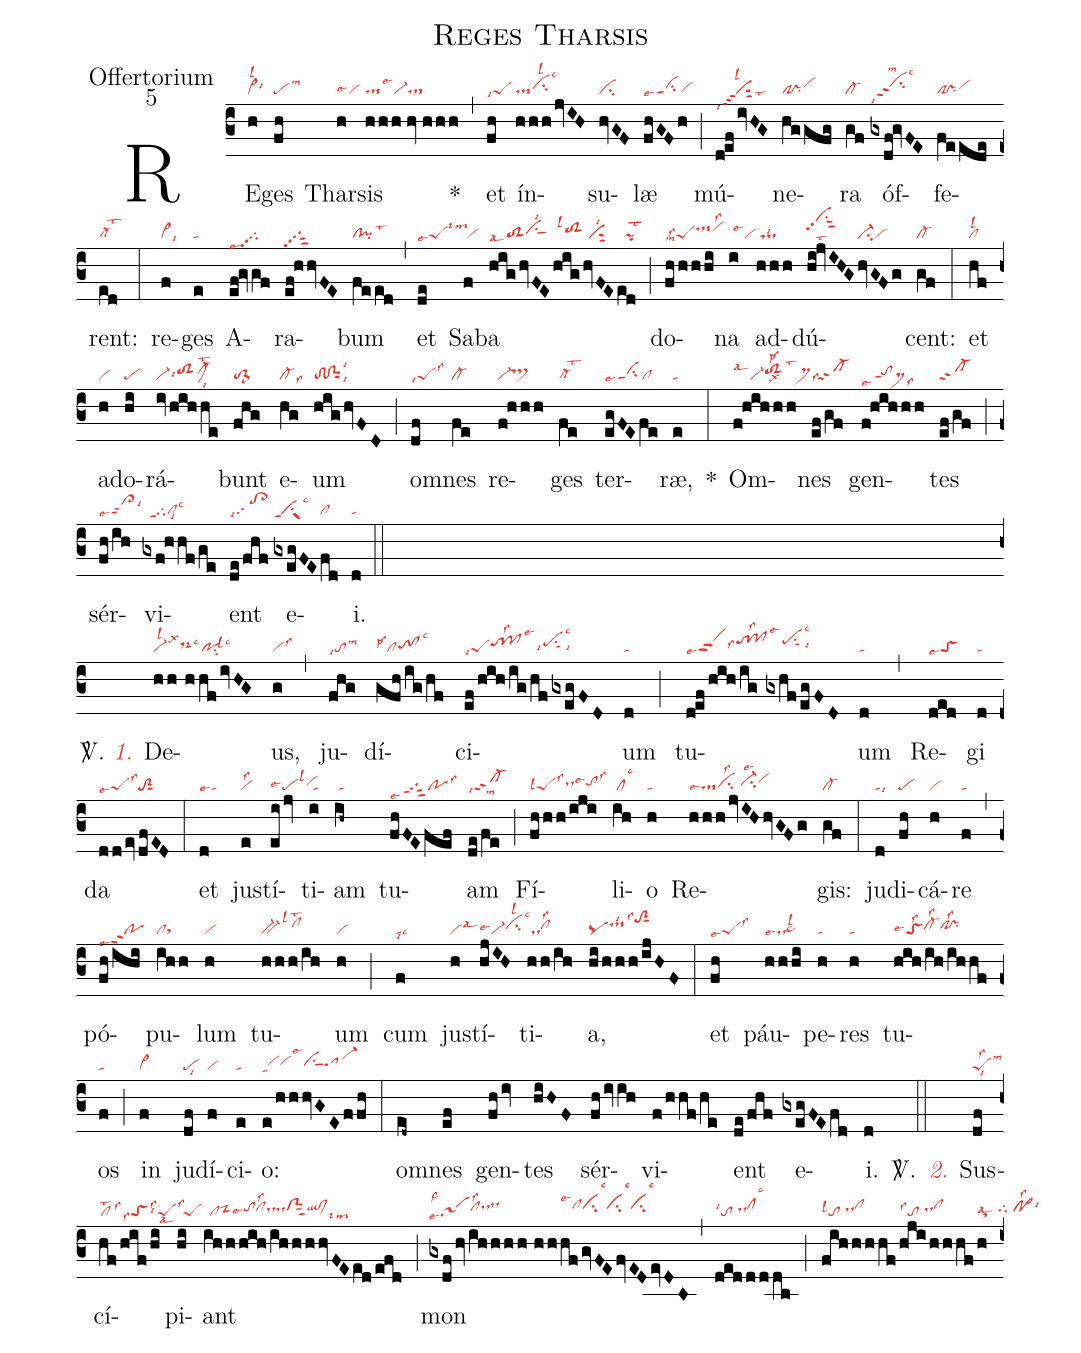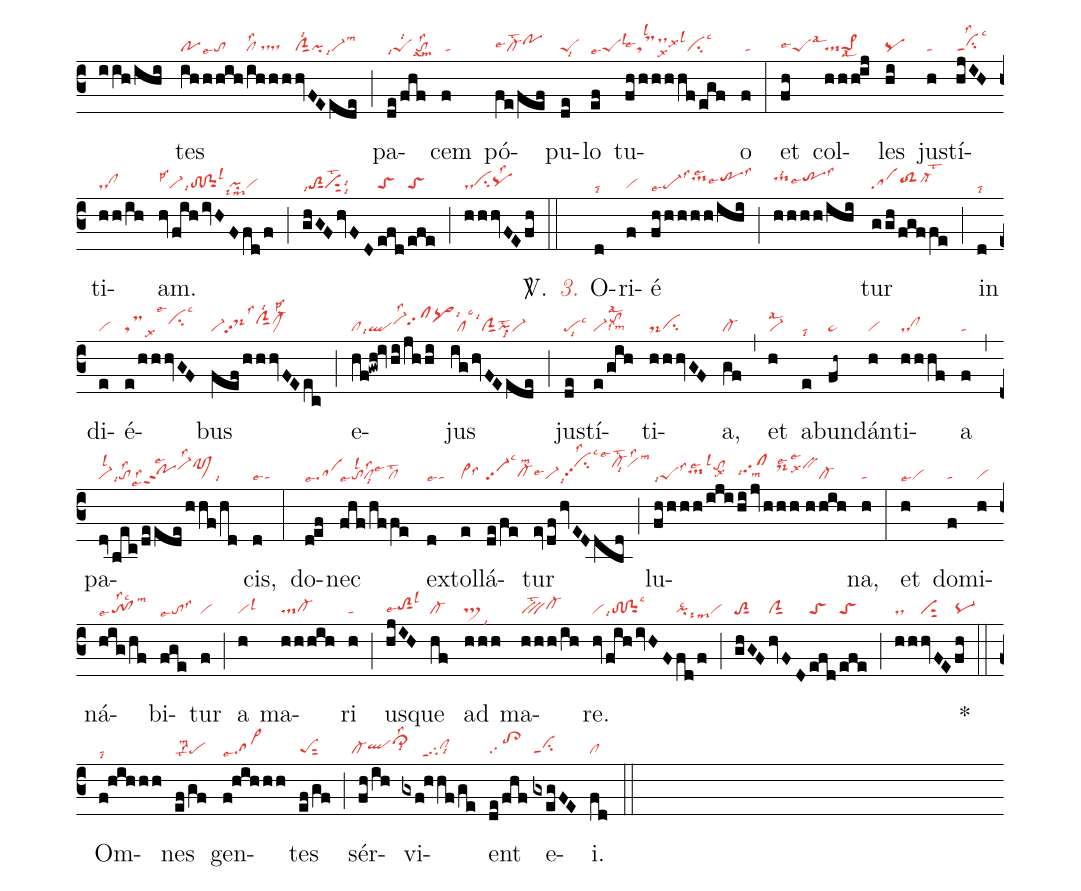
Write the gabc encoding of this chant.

name: Reges Tharsis;
office-part: Offertorium;
mode: 5;
nabc-lines: 1;
%%
(c3)
RE(h|vi>lsl2lsi6)ges(fh|pelsm3) Thar(h|vilse4)sis(hhh//hv//hhh|ts-vi-lse1ts-) *(,)
et(fh|peSlsi7) ín(hhhjvIH|ts-cihhlsl2lsc3)su(hvGF|ci)læ(fhGFh|vippt1su2lse7vihg) (;)
mú(d!efivHG|vippt3sut2lsi7lsl2lst6)ne(hggfg|cl!prvihi)ra(gf|cl-) óf(gxdf!gvFE|vihippt2su2lsi7lsm2lsc3)fe(feede|cl!prvihh)rent:(ed|cl-lst2) (:)
re(f|vi>lsi9)ges(e|ta) A(ef!gvgf|tgpp2lse7)ra(ef!hhvFE|tgS3pp2)bum(feed|cl!pilst3) (,)
et(de|peSlse7lsim3) Sa(f|/vi)ba(highvFE/|toS2lsal7vihhsu1sut1lsi2|/highvFE|/toS2hhlsl1/ciS1lsi2|ed|//pilst2) (;)
do(fhhhhi|peSlss4lsm7ts-hivihilss2)na(i|/vilse1) ad(hhh|/tslsi2)dú(hi!jvIHG|vihmpp2su1sut2lst8|hvGFg|ci-vi)cent:(gf|cl-) (:)
et(hf|cllsl2) a(h|vi)do(hi|pe)rá(ivhihhe|vi-toS2hhlsi7clM-hhlst2lsi8)bunt(fhg|to>1) e(hg|cl-lss9)um(highvFD|to!ciGlsi3lsi9) (;)
om(df|peSlsi7lss3)nes(fe|cl-) re(f!hhh|vi-ts>hh)ges(fe|cl-lst2) ter(egFEfe|vippt1su2lse7cl)ræ,(e|ta) *(:)
Om(f!hihhh|vi-lsal1toS2hhlsx8lsp2lst3ds>hhlss6)nes(ef/gf|//sf-) gen(f!hihhh|tohhppt1lse7ds>lss6)tes(ef/gf|sf-) (;)
sér(fh/ih//|cl>ppt2lse7lsi6)vi(gxf!hhf/ge|//tgppt1cllsc3lsi8)ent(de/fhf|to>pp2lsi7) e(gxegFE|vippt1su1suw1lsc3|fd|cl)i.(d|ta)
% <sp>V/</sp>.(::)
(::Z)
<sp>V/</sp>. <i><c>1.</c></i> {De}(hh//hhf/ivHG|vi-lsl2lsx3ds-hhposu2lsc1lsl3lsc3)us,(g|vilss3) (,)
ju(fhg|tolsi7lsm3)dí(gfh/ig/hf|cllsp1tohg!clhglsc3)ci(ef/hih/ig/hf/gxegFD|peSlsi7tohh!clhh!clhhlss2lse3pehhsu1sut1lsi7lsc3lsi9)um(d|ta) (;)
tu(def/hih/ig//gxhf/egFD|scSlse7tohi!clhi!clhilss7lss2lse3pehisu1sut1lsc3lsi9)um(d|ta) (,)
Re(ded|toSlse7)gi(d|ta) da(ddevdfED|peSlse7lss3toS2sut1) (:)
et(d|talse4) jus(e|vilss2)tí(eijv|pelse4vihhlsl1)ti(i|/ta)am(ih~|/ta) tu(fhFEfef|tgS3ppt1lse7polss3)am(de/fe|sf-lsi7lsm8) (;)
Fí(fhhh/iji|peSlsl4lss3dshhtohhlse4lss3)li(ih|/cllsc3)o(h|ta) Re(hhhjvIHhvGFg|ts-lse4cihglss2/ci-hhlse2vihi)gis:(gf|cl-) (:)
ju(d|talsi9)di(fh|pe)cá(h|vi)re(f|ta) (,)
pó(fh/ihi|poppt2lse7)pu(ihh|clsthg)lum(h|vi) tu(hhh/ih|bv-clhilsl1lst2)um(h|vi) (;)
cum(f|talsc3lsi8) jus(h|vilsal3)tí(hjIH|vi-lse4cihhlsl2lsc3)ti(hh/ih|/dsclhhlss2)a,(hi/hhh/ijHF|pqts-hilsi2toS2hksut1lss4) (:)
et(fh|peSlse7lss3) páu(hhhi|dslse4ta>hglsl2)pe(h|ta)res(h|ta) tu(hih/ih/ihhf|toSlse4lss2cl-hhlss2clhh!prhhlss2)os(f|ta) (;)
in(f|vi>) ju(df|pelsi8)dí(f|vi)ci(e|ta)o:(e/hhhvGEffh|tahevihhvihhciShhlse1sa-hh) (:)
om(ed~)nes(ef) gen(fhiv)tes(hiHF) sér(fhivih)vi(f/h/hf/he)ent(de/fhf) e(gxegFEfd)i.(d) <sp>V/</sp>.(::)
<i><c>2.</c></i> {Sus}(df|peSlsi8lss2lsm3)cí(hf/hif/hi|cllst2lss3toSlss7lss3lsi6peSlsal8lss3)pi(hi|//peS)ant(ih/h/hih/ih/hhhvFEed/efd|//clstShgtohhlse7clhhlss2dshhdshhclShhsut2qlhh!clMhhlsim9) (;)
mon(gxdfhvihhhh//hh/|sa1lsfr1lse7clhhlss2dshidshj|hf/gvFEfvEDevDB|clhilse1cihilsc3cihilsc3cihilsc3) (,)
(deddddb|tolsi1/dshhclhilsc3) (;)
(fihhhhf/|tolsl1/dshhclhi|hji/hhhf/|tolss1/dshhclhi|h/iih/ihi|sthflsal2/tghh/po>hhlss2lsi6)tes(ihh/hih/|potolse7|ihhh|cllss2/dshgdshg|hvFEede|ciGlsi2pilsi9vi-lsm3) (;)
pa(de/fhf|peSlsi7lsi2tolss2lsam8)cem(f|/ta) pó(fe/fef|cl-lse4lst2pohi)pu(de|peSlsi8)lo(ef|peSlse7lsl3) tu(fhh/|tsMlse4lsl2lsx9|/hhhf/egf|//dshjlsx9cilsl1lsc3)o(f|/ta) (:)
et(fh|peSlse4lsal3) col(hhhij|ts-pe>1hglsal8)les(hi|pq) jus(h|ta)tí(hjIH|vippt1su2lss2lsc3)ti(hh/ih|dsclhh)am.(hvfihivHFfd/f|vi-lsp1to!ciGlsi7lsl3pilsim8vi) (;)
(ghGFhvFD|toS2sut1lsi7visut2lst2lsi6lsi9|efd|toS|/efe|toS) (;)
(hhhvFEfh|dscihgpqhglss2) <sp>V/</sp>.(::)
<i><c>3.</c></i> {O}(d|talsi8)ri(f|vi)é(fhhhhh/ihi|pe-lse7lss3ts-hilse2trhilse7lss3) (;)
(hhhh/ihi|ts-hilsi2trhilse7lss3)tur(ggh/fgf/fe|satoS2hhcl-hhlst2) (;)
in(d|talsi8) di(e|vi)é(e/hhhvGF|tsMlsx9cihilsc3lse1)bus(fef/hhhvFEec|vi-ds-hipp2ciGhilss1lsi2clM-hilsp2) (;)
e(hf!gwh!ivhi/jh/hi|cllsi9qlvi-hilss2sfhipq>hjlsi6)jus(ighvFEede|//cllsc3ciGlsi1pilst2lsi8vi-) (;)
jus(de|pelsi8lsc3)tí(e/gih|vi-tohjlssm8lsal2)ti(hhhvGF|ds-cihg)a,(gf|cl-) (,)
et(h|vi-lsal2) a(e|talsi8)bun(fh~|ta>)dán(h|vi)ti(hhhf|dsclhh)a(f|ta) (,)
pa(dvbec/de/ede/hhf/hd|vi-lsl2tolsi7lss2pohhppt2lse7lss4lse2vi-hjlss2pfMhjlsi9)cis,(d|talse4) (:)
do(def|salse7)nec(fhf/hf/fe|tolse7lsl2cllss2lsi8cllse1lst2) ex(d|talse7)tol(e|vi>lss6)lá(de/fe|vi-pp2lsc3cl-hglsm2)tur(evdfhvEDdbd|vi-lse4cihkpp2lsi7lss2lsc3cl-hklse1lst2lsi8vihklss2lsm3) (;)
lu(fhhhh|peSlsi7lss3ts-hhlse2|/iji|tohjlsl1lsx8|hijvh|sfhilsi7lsm8|hh//hhih|ds-hjlse2bvhjlse1lsx7cl-)na,(h|ta) (:)
et(h|vilse7) do(f|ta)mi(h|vi)ná(hig/hf|to!cllse7lss2lsc2lsm3)bi(fge|tolse7lss3)tur(f|vi) (;)
a(h|vilsl3) ma(hhhih|ts-cl-hg)ri(h|ta) (;)
us(hjIH|toS2hhsut1lsl3lse7)que(hf|cl-) ad(hhh|ts>lsi9) ma(hhh/ih|tvlst2cl-hh)re.(hvfihivHF|vito!ciGlsi7lsc3|fd/f|pilsc2lsim9vi) (;)
(ghGF|toS2sut1|hvFD|ciG|efd/|toS|efe|toS) (;)
(hh|ds|hvFE|ciS1|fh|pq-) *(::)
Om(f!hihhh|talsi8)nes(ef/gf|pelss4lsm1lst7) gen(f!hihhh|sa>lse7)tes(ef/gf|peSsut2) (;)
sér(fh/ih//|``cl-qlhhcl>hjlsi8lss2)vi(gxf!hhf/ge|//////tgppt1clhhlsi8)ent(de/fhf|to>pp2) e(gxegFE|cippt1)i.(fd|cl) (::)
